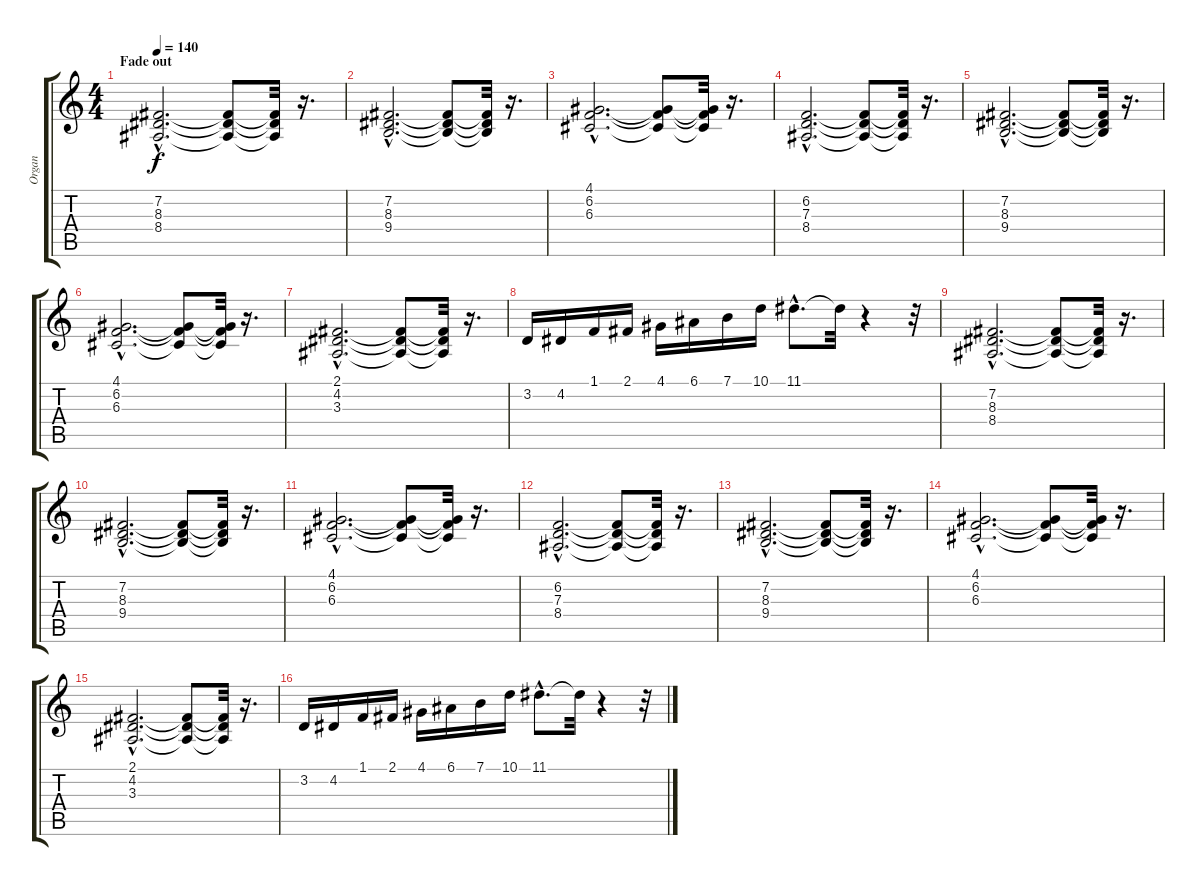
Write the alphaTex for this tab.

\track ("Organ" "Organ") {instrument reedorgan}
\staff {score tabs}
\tuning (E4 B3 G3 D3 A2 E2) {hide}
\ts (4 4)
\section ("" "Fade out")
\tempo 140
\clef g2
\ks c
(7.2{hac} 8.3{hac} 8.4{hac}).2{d dy f} (7.2{t} 8.3{t} 8.4{t}).8 (7.2{t} 8.3{t} 8.4{t}).32 r.16{d} |
(7.2{hac} 8.3{hac} 9.4{hac}).2{d} (7.2{t} 8.3{t} 9.4{t}).8 (7.2{t} 8.3{t} 9.4{t}).32 r.16{d} |
(4.1{hac} 6.2{hac} 6.3{hac}).2{d} (4.1{t} 6.2{t} 6.3{t}).8 (4.1{t} 6.2{t} 6.3{t}).32 r.16{d} |
(6.2{hac} 7.3{hac} 8.4{hac}).2{d} (6.2{t} 7.3{t} 8.4{t}).8 (6.2{t} 7.3{t} 8.4{t}).32 r.16{d} |
(7.2{hac} 8.3{hac} 9.4{hac}).2{d} (7.2{t} 8.3{t} 9.4{t}).8 (7.2{t} 8.3{t} 9.4{t}).32 r.16{d} |
(4.1{hac} 6.2{hac} 6.3{hac}).2{d} (4.1{t} 6.2{t} 6.3{t}).8 (4.1{t} 6.2{t} 6.3{t}).32 r.16{d} |
(2.1{hac} 4.2{hac} 3.3{hac}).2{d} (2.1{t} 4.2{t} 3.3{t}).8 (2.1{t} 4.2{t} 3.3{t}).32 r.16{d} |
3.2.16 4.2.16 1.1.16 2.1.16 4.1.16 6.1.16 7.1.16 10.1.16 11.1{hac}.8{d} 11.1{t}.32 r.4 r.32 |
(7.2{hac} 8.3{hac} 8.4{hac}).2{d} (7.2{t} 8.3{t} 8.4{t}).8 (7.2{t} 8.3{t} 8.4{t}).32 r.16{d} |
(7.2{hac} 8.3{hac} 9.4{hac}).2{d} (7.2{t} 8.3{t} 9.4{t}).8 (7.2{t} 8.3{t} 9.4{t}).32 r.16{d} |
(4.1{hac} 6.2{hac} 6.3{hac}).2{d} (4.1{t} 6.2{t} 6.3{t}).8 (4.1{t} 6.2{t} 6.3{t}).32 r.16{d} |
(6.2{hac} 7.3{hac} 8.4{hac}).2{d} (6.2{t} 7.3{t} 8.4{t}).8 (6.2{t} 7.3{t} 8.4{t}).32 r.16{d} |
(7.2{hac} 8.3{hac} 9.4{hac}).2{d} (7.2{t} 8.3{t} 9.4{t}).8 (7.2{t} 8.3{t} 9.4{t}).32 r.16{d} |
(4.1{hac} 6.2{hac} 6.3{hac}).2{d} (4.1{t} 6.2{t} 6.3{t}).8 (4.1{t} 6.2{t} 6.3{t}).32 r.16{d} |
(2.1{hac} 4.2{hac} 3.3{hac}).2{d} (2.1{t} 4.2{t} 3.3{t}).8 (2.1{t} 4.2{t} 3.3{t}).32 r.16{d} |
3.2.16 4.2.16 1.1.16 2.1.16 4.1.16 6.1.16 7.1.16 10.1.16 11.1{hac}.8{d} 11.1{t}.32 r.4 r.32
